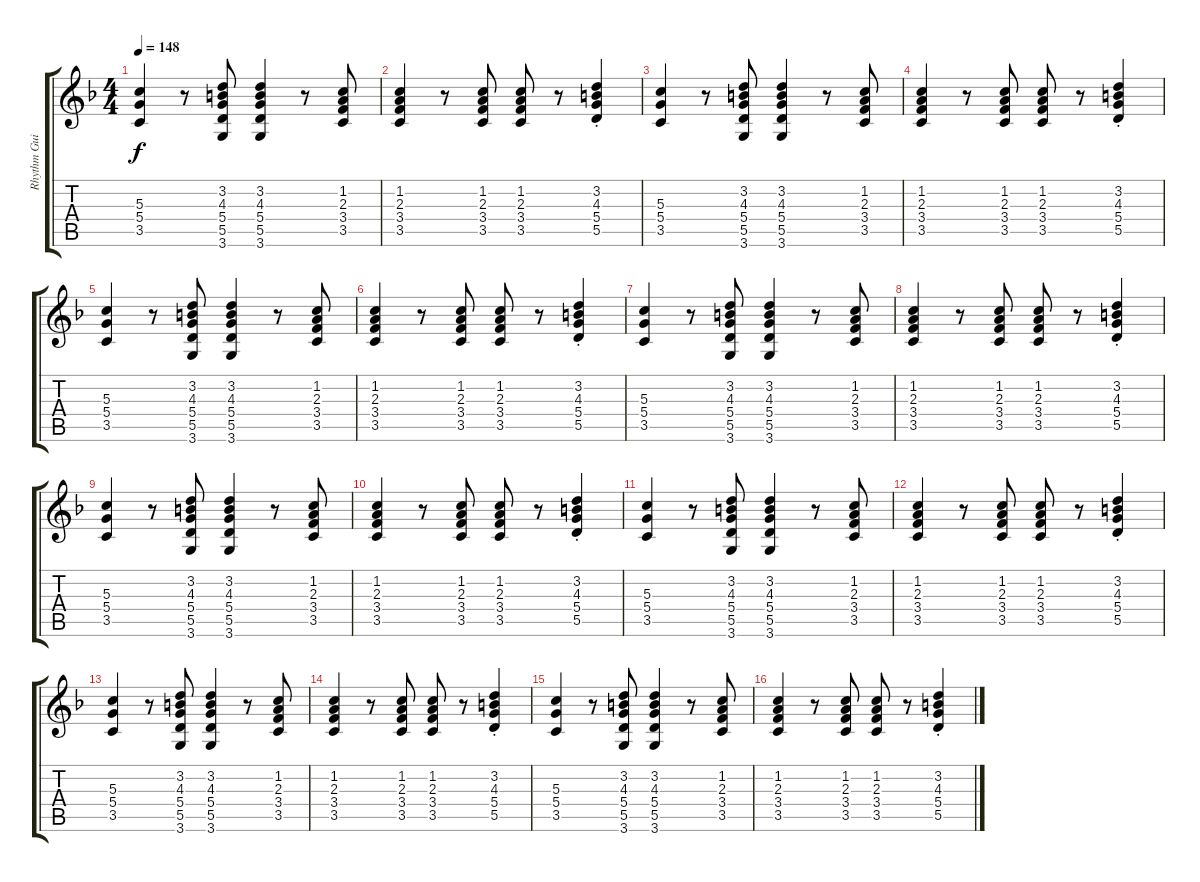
\track ("Rhythm Guitar" "Rhythm Gui") {instrument overdrivenguitar}
\staff {score tabs}
\tuning (E4 B3 G3 D3 A2 E2) {hide}
\ts (4 4)
\tempo 148
\clef g2
\ks f
(5.3 5.4 3.5).4{dy f} r.8 (3.2 4.3 5.4 5.5 3.6).8 (3.2 4.3 5.4 5.5 3.6).4 r.8 (1.2 2.3 3.4 3.5).8 |
(1.2 2.3 3.4 3.5).4 r.8 (1.2 2.3 3.4 3.5).8 (1.2 2.3 3.4 3.5).8 r.8 (3.2{st} 4.3{st} 5.4{st} 5.5{st}).4 |
(5.3 5.4 3.5).4 r.8 (3.2 4.3 5.4 5.5 3.6).8 (3.2 4.3 5.4 5.5 3.6).4 r.8 (1.2 2.3 3.4 3.5).8 |
(1.2 2.3 3.4 3.5).4 r.8 (1.2 2.3 3.4 3.5).8 (1.2 2.3 3.4 3.5).8 r.8 (3.2{st} 4.3{st} 5.4{st} 5.5{st}).4 |
(5.3 5.4 3.5).4 r.8 (3.2 4.3 5.4 5.5 3.6).8 (3.2 4.3 5.4 5.5 3.6).4 r.8 (1.2 2.3 3.4 3.5).8 |
(1.2 2.3 3.4 3.5).4 r.8 (1.2 2.3 3.4 3.5).8 (1.2 2.3 3.4 3.5).8 r.8 (3.2{st} 4.3{st} 5.4{st} 5.5{st}).4 |
(5.3 5.4 3.5).4 r.8 (3.2 4.3 5.4 5.5 3.6).8 (3.2 4.3 5.4 5.5 3.6).4 r.8 (1.2 2.3 3.4 3.5).8 |
(1.2 2.3 3.4 3.5).4 r.8 (1.2 2.3 3.4 3.5).8 (1.2 2.3 3.4 3.5).8 r.8 (3.2{st} 4.3{st} 5.4{st} 5.5{st}).4 |
(5.3 5.4 3.5).4 r.8 (3.2 4.3 5.4 5.5 3.6).8 (3.2 4.3 5.4 5.5 3.6).4 r.8 (1.2 2.3 3.4 3.5).8 |
(1.2 2.3 3.4 3.5).4 r.8 (1.2 2.3 3.4 3.5).8 (1.2 2.3 3.4 3.5).8 r.8 (3.2{st} 4.3{st} 5.4{st} 5.5{st}).4 |
(5.3 5.4 3.5).4 r.8 (3.2 4.3 5.4 5.5 3.6).8 (3.2 4.3 5.4 5.5 3.6).4 r.8 (1.2 2.3 3.4 3.5).8 |
(1.2 2.3 3.4 3.5).4 r.8 (1.2 2.3 3.4 3.5).8 (1.2 2.3 3.4 3.5).8 r.8 (3.2{st} 4.3{st} 5.4{st} 5.5{st}).4 |
(5.3 5.4 3.5).4 r.8 (3.2 4.3 5.4 5.5 3.6).8 (3.2 4.3 5.4 5.5 3.6).4 r.8 (1.2 2.3 3.4 3.5).8 |
(1.2 2.3 3.4 3.5).4 r.8 (1.2 2.3 3.4 3.5).8 (1.2 2.3 3.4 3.5).8 r.8 (3.2{st} 4.3{st} 5.4{st} 5.5{st}).4 |
(5.3 5.4 3.5).4 r.8 (3.2 4.3 5.4 5.5 3.6).8 (3.2 4.3 5.4 5.5 3.6).4 r.8 (1.2 2.3 3.4 3.5).8 |
(1.2 2.3 3.4 3.5).4 r.8 (1.2 2.3 3.4 3.5).8 (1.2 2.3 3.4 3.5).8 r.8 (3.2{st} 4.3{st} 5.4{st} 5.5{st}).4
